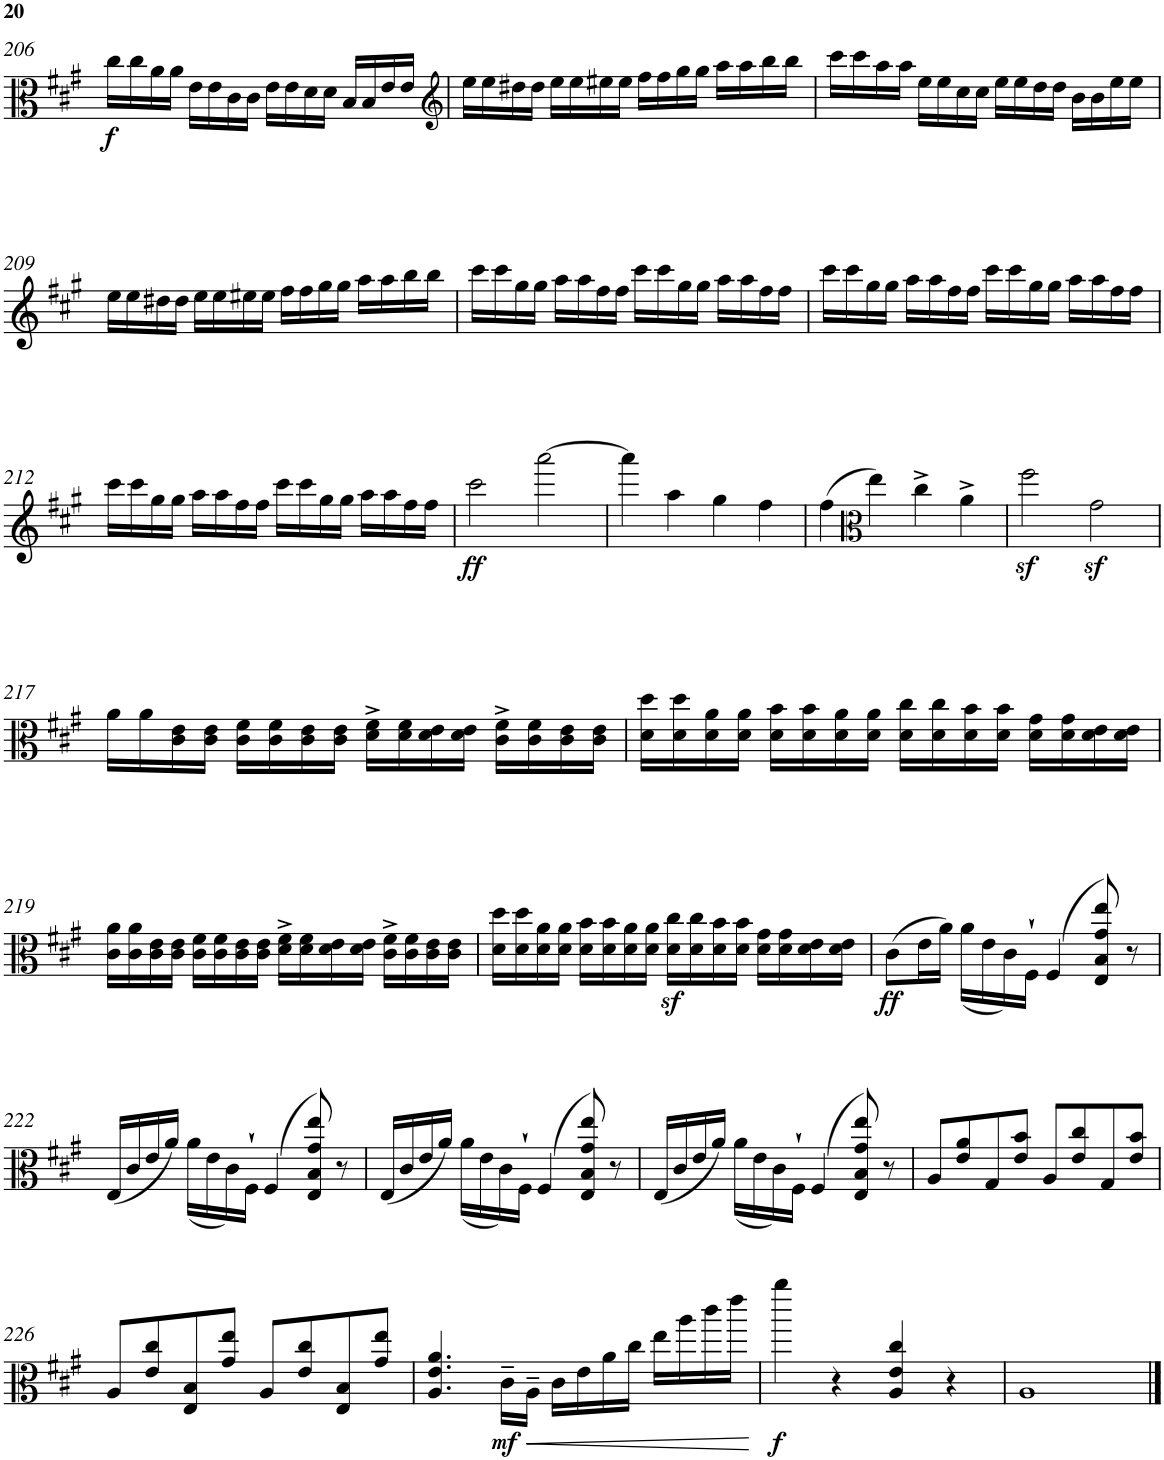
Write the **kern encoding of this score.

**kern	**dynam
*part1	*part1
*staff1	*staff1
*I"Viola	*
*I'Vla.	*
!!LO:PB:g=z
*clefC3	*
*k[f#c#g#]	*
*M4/4	*
*met(c)	*
=206	=206
!	!LO:DY:b
16cc#\LL	f
16cc#\	.
16a\	.
16a\JJ	.
16e\LL	.
16e\	.
16c#\	.
16c#\JJ	.
16e\LL	.
16e\	.
16d\	.
16d\JJ	.
16B/LL	.
16B/	.
16e/	.
16e/JJ	.
=207	=207
*clefG2	*
16ee\LL	.
16ee\	.
16dd#X\	.
16dd#\JJ	.
16ee\LL	.
16ee\	.
16ee#X\	.
16ee#\JJ	.
16ff#\LL	.
16ff#\	.
16gg#\	.
16gg#\JJ	.
16aa\LL	.
16aa\	.
16bb\	.
16bb\JJ	.
=208	=208
16ccc#\LL	.
16ccc#\	.
16aa\	.
16aa\JJ	.
16ee\LL	.
16ee\	.
16cc#\	.
16cc#\JJ	.
16ee\LL	.
16ee\	.
16dd\	.
16dd\JJ	.
16b\LL	.
16b\	.
16ee\	.
16ee\JJ	.
!!LO:LB:g=z
=209	=209
16ee\LL	.
16ee\	.
16dd#X\	.
16dd#\JJ	.
16ee\LL	.
16ee\	.
16ee#X\	.
16ee#\JJ	.
16ff#\LL	.
16ff#\	.
16gg#\	.
16gg#\JJ	.
16aa\LL	.
16aa\	.
16bb\	.
16bb\JJ	.
=210	=210
16ccc#\LL	.
16ccc#\	.
16gg#\	.
16gg#\JJ	.
16aa\LL	.
16aa\	.
16ff#\	.
16ff#\JJ	.
16ccc#\LL	.
16ccc#\	.
16gg#\	.
16gg#\JJ	.
16aa\LL	.
16aa\	.
16ff#\	.
16ff#\JJ	.
=211	=211
16ccc#\LL	.
16ccc#\	.
16gg#\	.
16gg#\JJ	.
16aa\LL	.
16aa\	.
16ff#\	.
16ff#\JJ	.
16ccc#\LL	.
16ccc#\	.
16gg#\	.
16gg#\JJ	.
16aa\LL	.
16aa\	.
16ff#\	.
16ff#\JJ	.
!!LO:LB:g=z
=212	=212
16ccc#\LL	.
16ccc#\	.
16gg#\	.
16gg#\JJ	.
16aa\LL	.
16aa\	.
16ff#\	.
16ff#\JJ	.
16ccc#\LL	.
16ccc#\	.
16gg#\	.
16gg#\JJ	.
16aa\LL	.
16aa\	.
16ff#\	.
16ff#\JJ	.
=213	=213
!	!LO:DY:b
2ccc#\	ff
[2aaa\	.
=214	=214
4aaa\]	.
4aa\	.
4gg#\	.
4ff#\	.
=215	=215
(>4ff#\	.
*clefC3	*
4ee\)	.
4cc#^\	.
4a^\	.
=216	=216
2ff#z<\	.
2g#z<\	.
!!LO:LB:g=z
=217	=217
16a\LL	.
16a\	.
16c#\ 16e\	.
16c#\ 16e\JJ	.
16c#\ 16f#\LL	.
16c#\ 16f#\	.
16c#\ 16e\	.
16c#\ 16e\JJ	.
16d\^ 16f#\^LL	.
16d\ 16f#\	.
16d\ 16e\	.
16d\ 16e\JJ	.
16c#\^ 16f#\^LL	.
16c#\ 16f#\	.
16c#\ 16e\	.
16c#\ 16e\JJ	.
=218	=218
16d\ 16dd\LL	.
16d\ 16dd\	.
16d\ 16a\	.
16d\ 16a\JJ	.
16d\ 16b\LL	.
16d\ 16b\	.
16d\ 16a\	.
16d\ 16a\JJ	.
16d\ 16cc#\LL	.
16d\ 16cc#\	.
16d\ 16b\	.
16d\ 16b\JJ	.
16d\ 16g#\LL	.
16d\ 16g#\	.
16d\ 16e\	.
16d\ 16e\JJ	.
!!LO:LB:g=z
=219	=219
16c#\ 16a\LL	.
16c#\ 16a\	.
16c#\ 16e\	.
16c#\ 16e\JJ	.
16c#\ 16f#\LL	.
16c#\ 16f#\	.
16c#\ 16e\	.
16c#\ 16e\JJ	.
16d\^ 16f#\^LL	.
16d\ 16f#\	.
16d\ 16e\	.
16d\ 16e\JJ	.
16c#\^ 16f#\^LL	.
16c#\ 16f#\	.
16c#\ 16e\	.
16c#\ 16e\JJ	.
=220	=220
16d\ 16dd\LL	.
16d\ 16dd\	.
16d\ 16a\	.
16d\ 16a\JJ	.
16d\ 16b\LL	.
16d\ 16b\	.
16d\ 16a\	.
16d\ 16a\JJ	.
16d\z< 16cc#\z<LL	.
16d\ 16cc#\	.
16d\ 16b\	.
16d\ 16b\JJ	.
16d\ 16g#\LL	.
16d\ 16g#\	.
16d\ 16e\	.
16d\ 16e\JJ	.
=221	=221
!	!LO:DY:b
(>8c#\L	ff
16e\L	.
16a\JJ)	.
(<16a\LL	.
16e\	.
16c#\)	.
16F#`\JJ	.
(>4F#/	.
8E/ 8B/ 8g#/ 8ee/)	.
8r	.
!!LO:LB:g=z
=222	=222
(<16E/LL	.
16c#/	.
16e/	.
16a/JJ)	.
(<16a\LL	.
16e\	.
16c#\)	.
16F#`\JJ	.
(>4F#/	.
8E/ 8B/ 8g#/ 8ee/)	.
8r	.
=223	=223
(<16E/LL	.
16c#/	.
16e/	.
16a/JJ)	.
(<16a\LL	.
16e\	.
16c#\)	.
16F#`\JJ	.
(>4F#/	.
8E/ 8B/ 8g#/ 8ee/)	.
8r	.
=224	=224
(<16E/LL	.
16c#/	.
16e/	.
16a/JJ)	.
(<16a\LL	.
16e\	.
16c#\)	.
16F#`\JJ	.
(>4F#/	.
8E/ 8B/ 8g#/ 8ee/)	.
8r	.
=225	=225
8A/L	.
8e/ 8a/	.
8G#/	.
8e/ 8b/J	.
8A/L	.
8e/ 8cc#/	.
8G#/	.
8e/ 8b/J	.
!!LO:LB:g=z
=226	=226
8A/L	.
8e/ 8cc#/	.
8E/ 8B/	.
8g#/ 8ee/J	.
8A/L	.
8e/ 8cc#/	.
8E/ 8B/	.
8g#/ 8ee/J	.
=227	=227
4.A/ 4.e/ 4.a/	.
!	!LO:HP:b
!	!LO:DY:n=1:b
16c#~\LL	< mf
16A~\JJ	.
16c#\LL	.
16e\	.
16a\	.
16cc#\JJ	.
16ee\LL	.
16aa\	.
16ccc#\	.
16eee\JJ	.
.	[
=228	=228
!	!LO:DY:b
4aaa\	f
4r	.
4A/ 4e/ 4cc#/	.
4r	.
=229	=229
1A	.
==	==
*-	*-
